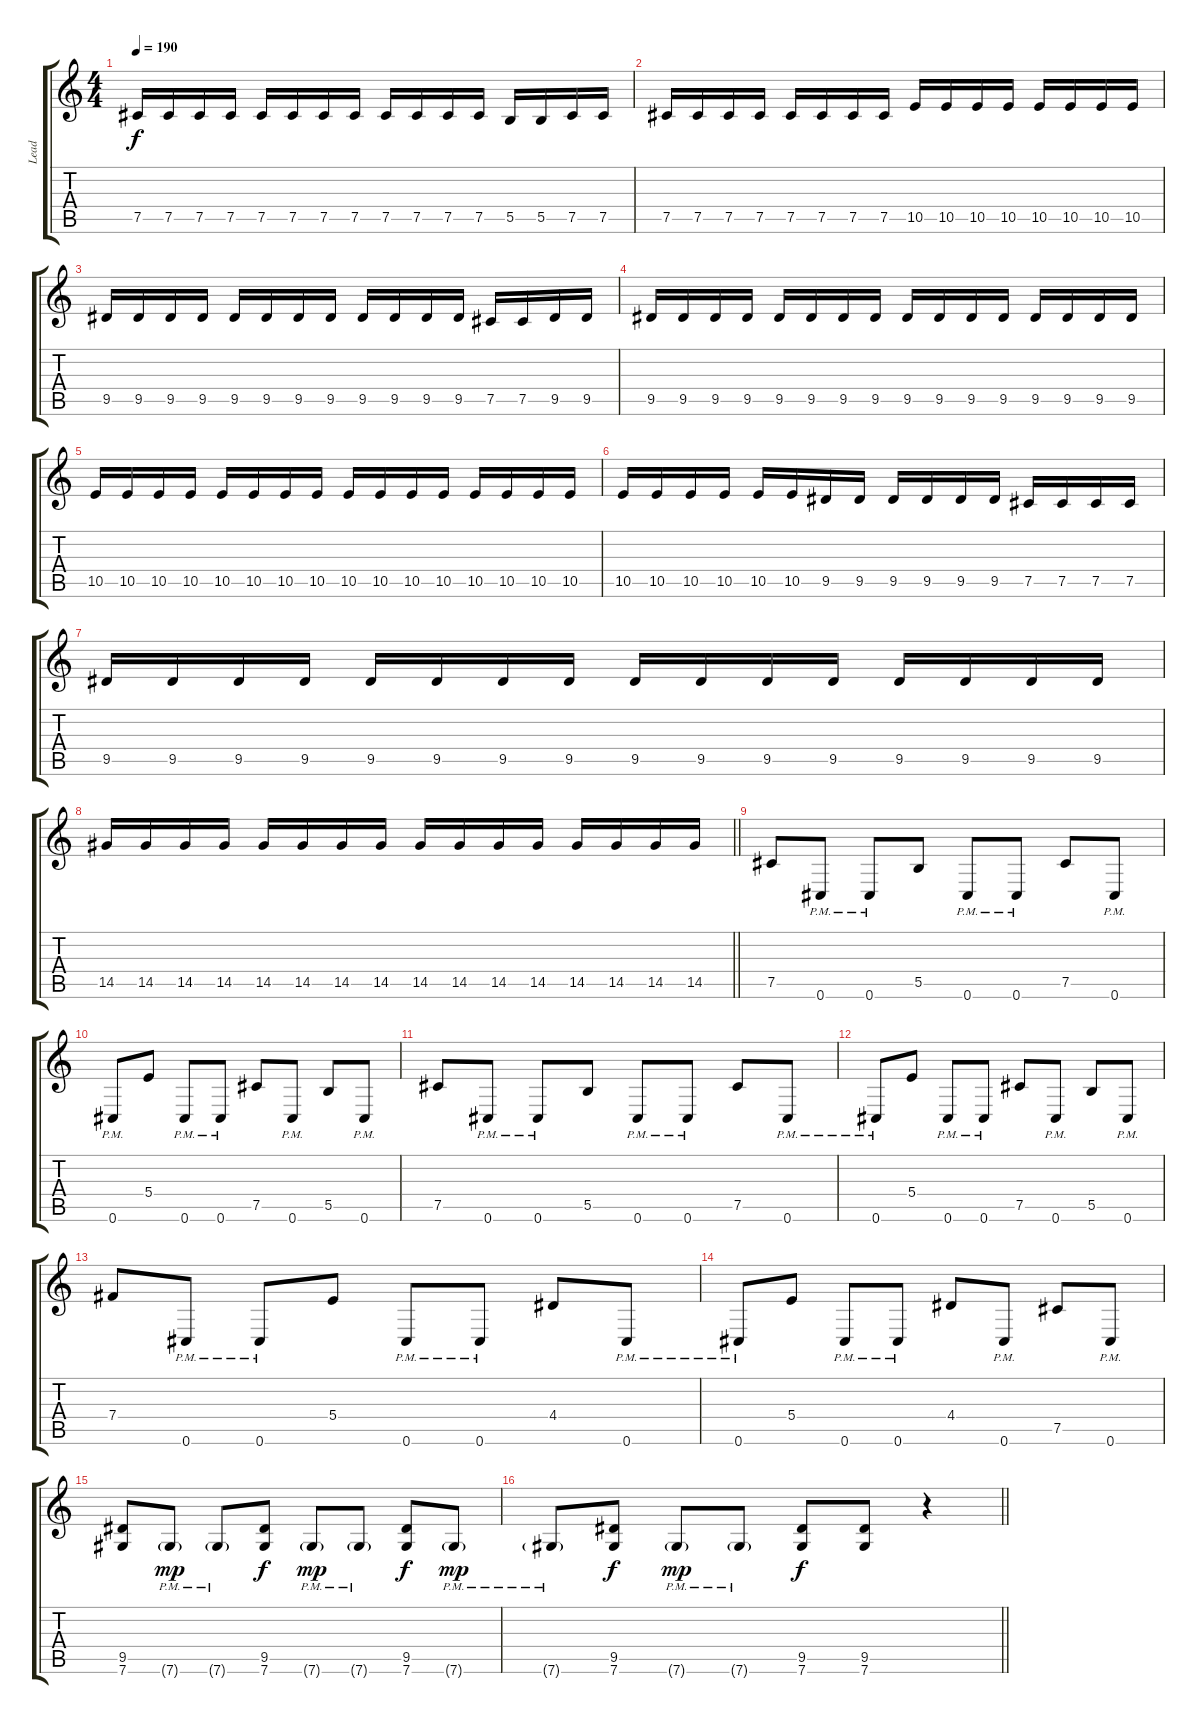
\track ("Lead" "Lead") {instrument distortionguitar}
\staff {score tabs}
\tuning (Db4 Ab3 E3 B2 Gb2 Db2) {hide}
\ts (4 4)
\tempo 190
\clef g2
\ks c
7.5.16{dy f} 7.5.16 7.5.16 7.5.16 7.5.16 7.5.16 7.5.16 7.5.16 7.5.16 7.5.16 7.5.16 7.5.16 5.5.16 5.5.16 7.5.16 7.5.16 |
7.5.16 7.5.16 7.5.16 7.5.16 7.5.16 7.5.16 7.5.16 7.5.16 10.5.16 10.5.16 10.5.16 10.5.16 10.5.16 10.5.16 10.5.16 10.5.16 |
9.5.16 9.5.16 9.5.16 9.5.16 9.5.16 9.5.16 9.5.16 9.5.16 9.5.16 9.5.16 9.5.16 9.5.16 7.5.16 7.5.16 9.5.16 9.5.16 |
9.5.16 9.5.16 9.5.16 9.5.16 9.5.16 9.5.16 9.5.16 9.5.16 9.5.16 9.5.16 9.5.16 9.5.16 9.5.16 9.5.16 9.5.16 9.5.16 |
10.5.16 10.5.16 10.5.16 10.5.16 10.5.16 10.5.16 10.5.16 10.5.16 10.5.16 10.5.16 10.5.16 10.5.16 10.5.16 10.5.16 10.5.16 10.5.16 |
10.5.16 10.5.16 10.5.16 10.5.16 10.5.16 10.5.16 9.5.16 9.5.16 9.5.16 9.5.16 9.5.16 9.5.16 7.5.16 7.5.16 7.5.16 7.5.16 |
9.5.16 9.5.16 9.5.16 9.5.16 9.5.16 9.5.16 9.5.16 9.5.16 9.5.16 9.5.16 9.5.16 9.5.16 9.5.16 9.5.16 9.5.16 9.5.16 |
\barLineRight lightlight
14.5.16 14.5.16 14.5.16 14.5.16 14.5.16 14.5.16 14.5.16 14.5.16 14.5.16 14.5.16 14.5.16 14.5.16 14.5.16 14.5.16 14.5.16 14.5.16 |
7.5.8 0.6{pm}.8 0.6{pm}.8 5.5.8 0.6{pm}.8 0.6{pm}.8 7.5.8 0.6{pm}.8 |
0.6{pm}.8 5.4.8 0.6{pm}.8 0.6{pm}.8 7.5.8 0.6{pm}.8 5.5.8 0.6{pm}.8 |
7.5.8 0.6{pm}.8 0.6{pm}.8 5.5.8 0.6{pm}.8 0.6{pm}.8 7.5.8 0.6{pm}.8 |
0.6{pm}.8 5.4.8 0.6{pm}.8 0.6{pm}.8 7.5.8 0.6{pm}.8 5.5.8 0.6{pm}.8 |
7.4.8 0.6{pm}.8 0.6{pm}.8 5.4.8 0.6{pm}.8 0.6{pm}.8 4.4.8 0.6{pm}.8 |
0.6{pm}.8 5.4.8 0.6{pm}.8 0.6{pm}.8 4.4.8 0.6{pm}.8 7.5.8 0.6{pm}.8 |
(9.5 7.6).8 7.6{g pm}.8{dy mp} 7.6{g pm}.8 (9.5 7.6).8{dy f} 7.6{g pm}.8{dy mp} 7.6{g pm}.8 (9.5 7.6).8{dy f} 7.6{g pm}.8{dy mp} |
\barLineRight lightlight
7.6{g pm}.8 (9.5 7.6).8{dy f} 7.6{g pm}.8{dy mp} 7.6{g pm}.8 (9.5 7.6).8{dy f} (9.5 7.6).8 r.4
